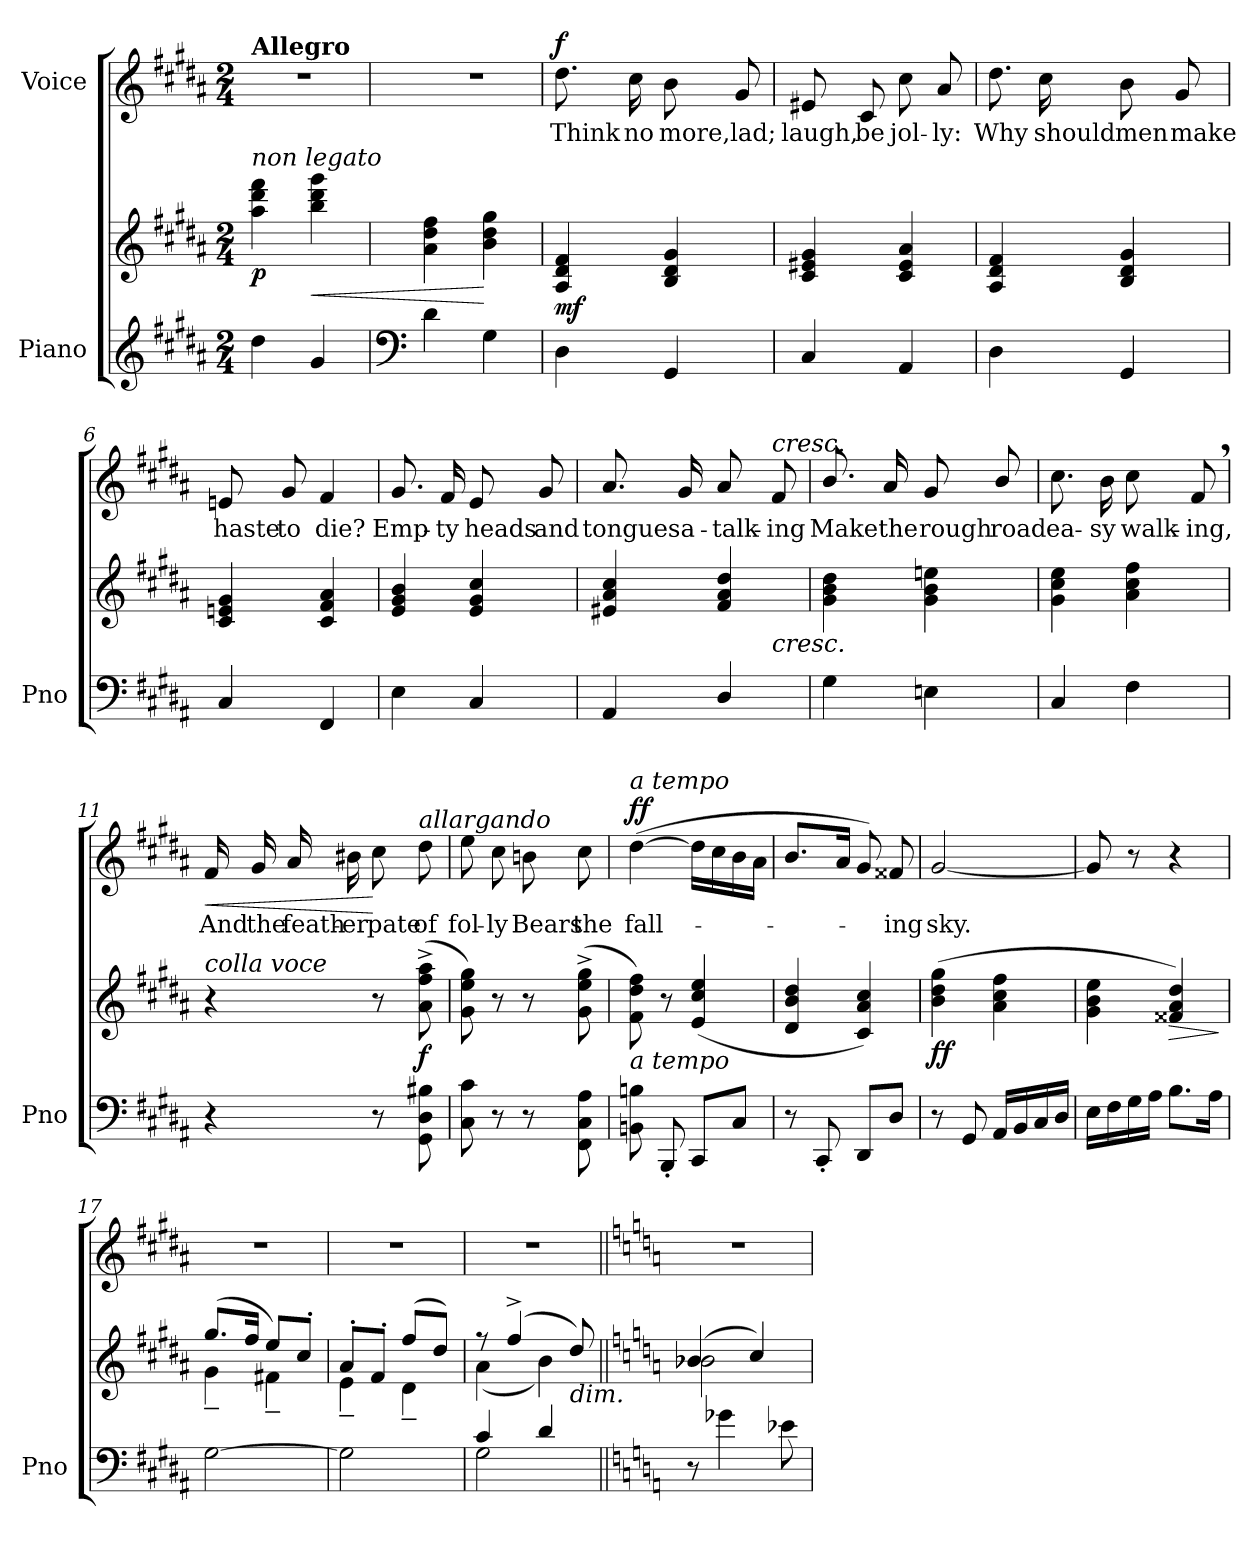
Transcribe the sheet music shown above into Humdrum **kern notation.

**kern	**kern	**dynam	**kern	**text	**dynam
*part2	*part2	*part2	*part1	*part1	*part1
*staff3	*staff2	*staff2/3	*staff1	*staff1	*staff1
*I"Piano	*	*	*I"Voice	*	*
*I'Pno	*	*	*	*	*
*clefG2	*clefG2	*	*clefG2	*	*
*k[f#c#g#d#a#]	*k[f#c#g#d#a#]	*	*k[f#c#g#d#a#]	*	*
*M2/4	*M2/4	*	*M2/4	*	*
=1	=1	=1	=1	=1	=1
!	!	!	!LO:TX:a:B:t=Allegro	!	!
!	!LO:TX:i:t=non legato	!	!	!	!
!	!	!LO:DY:b	!	!	!
4dd#\	4aa#\ 4ddd#\ 4fff#\	p	2r	.	.
!	!	!LO:HP:b	!	!	!
4g#/	4bb\ 4ddd#\ 4ggg#\	<	.	.	.
=2	=2	=2	=2	=2	=2
*clefF4	*	*	*	*	*
4d#\	4a#\ 4dd#\ 4ff#\	.	2r	.	.
4G#\	4b\ 4dd#\ 4gg#\	[	.	.	.
=3	=3	=3	=3	=3	=3
!	!	!LO:DY:b	!	!	!LO:DY:a
4D#\	4A#/ 4d#/ 4f#/	mf	8.dd#\	Think	f
.	.	.	16cc#\	no	.
4GG#/	4B/ 4d#/ 4g#/	.	8b\	more,	.
.	.	.	8g#/	lad;	.
=4	=4	=4	=4	=4	=4
4C#/	4c#/ 4e#X/ 4g#/	.	8e#X/	laugh,	.
.	.	.	8c#/	be	.
4AA#/	4c#/ 4e#/ 4a#/	.	8cc#\	jol-	.
.	.	.	8a#/	-ly:	.
=5	=5	=5	=5	=5	=5
4D#\	4A#/ 4d#/ 4f#/	.	8.dd#\	Why	.
.	.	.	16cc#\	should	.
4GG#/	4B/ 4d#/ 4g#/	.	8b\	men	.
.	.	.	8g#/	make	.
=6	=6	=6	=6	=6	=6
4C#/	4c#/ 4en/ 4g#/	.	8en/	haste	.
.	.	.	8g#/	to	.
4FF#/	4c#/ 4f#/ 4a#/	.	4f#/	die?	.
=7	=7	=7	=7	=7	=7
4E\	4e/ 4g#/ 4b/	.	8.g#/	Emp-	.
.	.	.	16f#/	-ty	.
4C#/	4e/ 4g#/ 4cc#/	.	8e/	heads	.
.	.	.	8g#/	and	.
=8	=8	=8	=8	=8	=8
*	*^	*	*	*	*
4AA#/	4e#X/ 4a#/ 4cc#/	4ryy	.	8.a#/	tongues	.
.	.	.	.	16g#/	a-	.
4D#/	4f#/ 4a#/ 4dd#/	8ryy	.	8a#/	-talk-	.
!	!	!	!	!LO:TX:a:i:t=cresc.	!	!
!	!	!LO:TX:b:i:t=cresc.	!	!	!	!
.	.	8ryy	.	8f#/	-ing	.
*	*v	*v	*	*	*	*
=9	=9	=9	=9	=9	=9
4G#\	4g#\ 4b\ 4dd#\	.	8.b/	Make	.
.	.	.	16a#/	the	.
4En\	4g#\ 4b\ 4een\	.	8g#/	rough	.
.	.	.	8b/	road	.
=10	=10	=10	=10	=10	=10
4C#/	4g#\ 4cc#\ 4ee\	.	8.cc#\	ea-	.
.	.	.	16b\	-sy	.
4F#\	4a#\ 4cc#\ 4ff#\	.	8cc#\	walk-	.
.	.	.	8f#,/	-ing,	.
=11	=11	=11	=11	=11	=11
!	!LO:TX:i:t=colla voce	!	!	!	!
!	!	!	!	!	!LO:HP:b
4r	4r	.	16f#/	And	<
.	.	.	16g#/	the	.
.	.	.	16a#/	feath-	.
.	.	.	16b#X\	-er	.
8r	8r	.	8cc#\	pate	[
!	!	!	!LO:TX:a:i:t=allargando	!	!
!	!	!LO:DY:b	!	!	!
8GG#\ 8D#\ 8B#X\	(8a#\^< 8ff#\^< 8aa#\^<	f	8dd#\	of	.
=12	=12	=12	=12	=12	=12
8C#\ 8c#\	8g#\ 8ee\ 8gg#\)	.	8ee\	fol-	.
8r	8r	.	8cc#\	-ly	.
8r	8r	.	8bn\	Bears	.
8FF#\ 8C#\ 8A#\	(8g#\^< 8ee\^< 8gg#\^<	.	8cc#\	the	.
=13	=13	=13	=13	=13	=13
!	!	!	!LO:TX:a:i:t=a tempo	!	!
!	!LO:TX:b:i:t=a tempo	!	!	!	!
!	!	!	!	!	!LO:DY:a
8BBn\ 8Bn\	8f#\ 8dd#\ 8ff#\)	.	([4dd#\	fall-	ff
8BBB'/	8r	.	.	.	.
8CC#/L	(>4e/ 4cc#/ 4ee/	.	16dd#\LL]	.	.
.	.	.	16cc#\	.	.
8C#/J	.	.	16b\	.	.
.	.	.	16a#\JJ	.	.
=14	=14	=14	=14	=14	=14
8r	4d#/ 4b/ 4dd#/	.	8.b/L	.	.
8CC#'/	.	.	.	.	.
.	.	.	16a#/Jk	.	.
8DD#/L	4c#/ 4a#/ 4cc#/)	.	8g#/)	.	.
8D#/J	.	.	8f##X/	-ing	.
=15	=15	=15	=15	=15	=15
!	!	!LO:DY:b	!	!	!
8r	(4b\ 4dd#\ 4gg#\	ff	[2g#/	sky.	.
8GG#/	.	.	.	.	.
16AA#/LL	4a#\ 4cc#\ 4ff#\	.	.	.	.
16BB/	.	.	.	.	.
16C#/	.	.	.	.	.
16D#/JJ	.	.	.	.	.
=16	=16	=16	=16	=16	=16
16E\LL	4g#\ 4b\ 4ee\	.	8g#/]	.	.
16F#\	.	.	.	.	.
16G#\	.	.	8r	.	.
16A#\JJ	.	.	.	.	.
!	!	!LO:HP:b	!	!	!
8.B\L	4f##X/ 4a#/ 4dd#/)	>	4r	.	.
16A#\Jk	.	.	.	.	.
.	.	]	.	.	.
=17	=17	=17	=17	=17	=17
*	*^	*	*	*	*
!	!	!	!LO:DY:b	!	!	!
!	!	!	!LO:DY:n=1:b	!	!	!
[2G#\	(8.gg#/L	4g#~\	other-dynamics f	2r	.	.
.	16ff#/Jk	.	.	.	.	.
.	8ee/L)	4f#X~\	.	.	.	.
.	8cc#'/J	.	.	.	.	.
=18	=18	=18	=18	=18	=18	=18
2G#\]	8a#'/L	4e~\	.	2r	.	.
.	8f#'/J	.	.	.	.	.
.	(8ff#/L	4d#~\	.	.	.	.
.	8dd#/J)	.	.	.	.	.
=19	=19	=19	=19	=19	=19	=19
*^	*	*	*	*	*	*
4c#/	2G#\	8r	(4a#\	.	2r	.	.
.	.	(4ff#^/	.	.	.	.	.
4d#/	.	.	4b\)	.	.	.	.
!	!	!LO:TX:b:i:t=dim.	!	!	!	!	!
.	.	8dd#/)	.	.	.	.	.
*v	*v	*	*	*	*	*	*
=20||	=20||	=20||	=20||	=20||	=20||	=20||
*k[]	*k[]	*	*	*k[]	*	*
8r	(4b-X/	2b-\	.	2r	.	.
4g-X\	.	.	.	.	.	.
.	4cc/)	.	.	.	.	.
8e-X\	.	.	.	.	.	.
*	*v	*v	*	*	*	*
=	=	=	=	=	=
*-	*-	*-	*-	*-	*-
